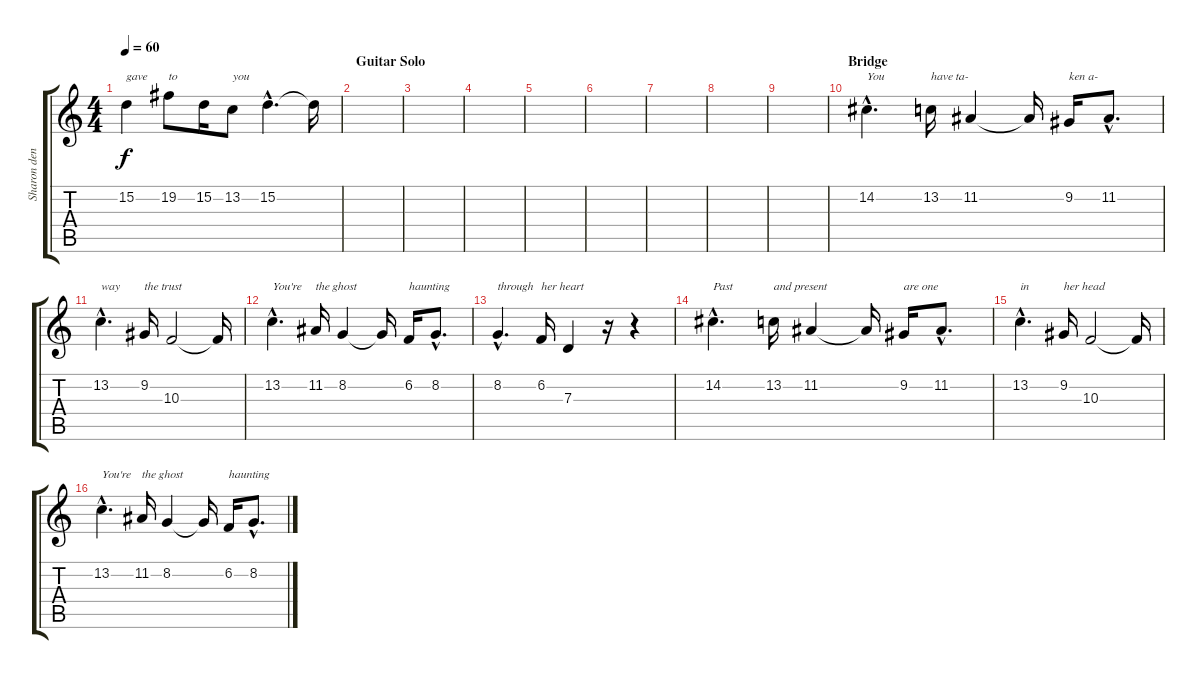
\track ("Sharon den Adel" "Sharon den") {instrument flute}
\staff {score tabs}
\tuning (E4 B3 G3 D3 A2 E2) {hide}
\ts (4 4)
\tempo 60
\clef g2
\ks c
15.2.4{txt "gave" dy f} 19.2.8{txt "to"} 15.2.16 13.2.8{txt "you"} 15.2{hac}.4{d} 15.2{t}.16 |
\section ("" "Guitar Solo")
|
|
|
|
|
|
|
|
\section ("" "Bridge")
14.2{hac}.4{d txt "You"} 13.2.16{txt "have ta-"} 11.2.4 11.2{t}.16 9.2.16{txt "ken a-"} 11.2{hac}.8{d} |
13.2{hac}.4{d txt "way"} 9.2.16{txt "the trust"} 10.3.2 10.3{t}.16 |
13.2{hac}.4{d txt "You're"} 11.2.16{txt "the ghost"} 8.2.4 8.2{t}.16 6.2.16{txt "haunting"} 8.2{hac}.8{d} |
8.2{hac}.4{d txt "through"} 6.2.16{txt "her heart"} 7.3.4 r.16 r.4 |
14.2{hac}.4{d txt "Past"} 13.2.16{txt "and present"} 11.2.4 11.2{t}.16 9.2.16{txt "are one"} 11.2{hac}.8{d} |
13.2{hac}.4{d txt "in"} 9.2.16{txt "her head"} 10.3.2 10.3{t}.16 |
13.2{hac}.4{d txt "You're "} 11.2.16{txt "the ghost"} 8.2.4 8.2{t}.16 6.2.16{txt "haunting"} 8.2{hac}.8{d}
